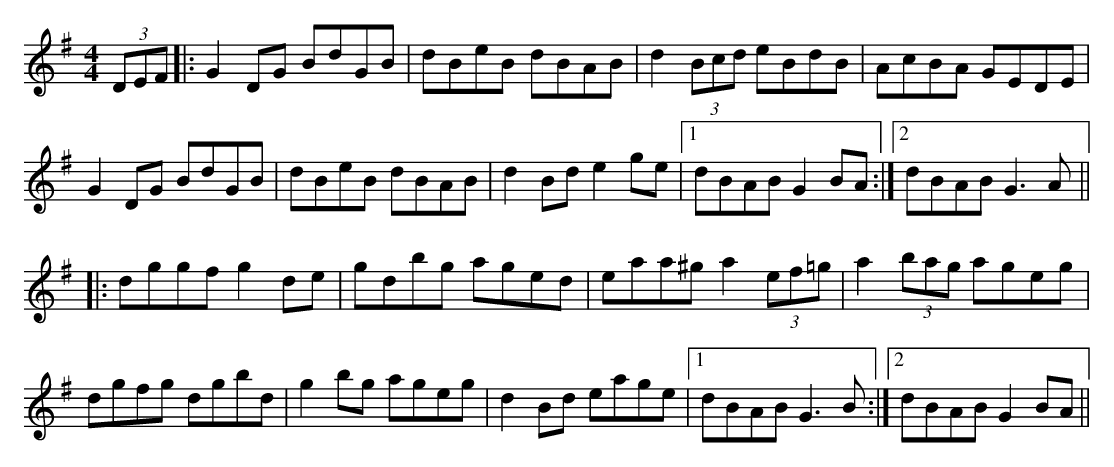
X:1
M:4/4
K:G
(3DEF|:G2DG BdGB|dBeB dBAB|d2 (3Bcd eBdB|AcBA GEDE|
G2DG BdGB|dBeB dBAB|d2Bd e2ge|1 dBAB G2 BA:|2 dBAB G3A||
|:dggf g2de|gdbg aged|eaa^g a2 (3ef=g|a2 (3bag ageg|
dgfg dgbd|g2 bg ageg| d2Bd eage|1 dBAB G3B:|2 dBAB G2BA||
